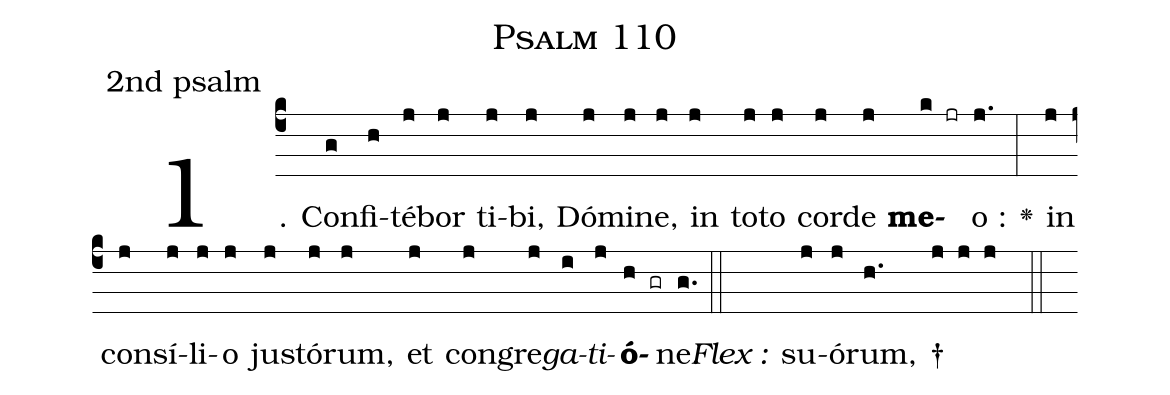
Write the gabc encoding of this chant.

name: Psalm 110;
office-part: 2nd psalm;
def-m1:\ifx\breakbeforeflex\undefined\else;
def-m2:\fi;
%%
% The syntax in this part is called gabc. Please refer to http://home.gna.org/gregorio/gabc/#basis

(c4)1. C{o}n(g)fi(h)té(j)bor(j) ti(j)bi,(j) Dó(j)mi(j)ne,(j) in(j) to(j)to(j) cor(j)de(j) <b>me</b>(k jr)o :(j.) <v>\greheightstar</v>(:) in(j) con(j)sí(j)li(j)o(j) ju(j)stó(j)rum,(j) et(j) con(j)gre(j)<i>ga</i>(i)<i>ti</i>(j)<b>ó</b>(h gr)ne.(g.) (::[em1]z[em2])
<i>Flex :</i>() su(j)ó(j)rum,(h.) †(j j j ::)

%E(j) u(j) o(i) u(j) a(h) e.(g.)(::)

%Mediant of 1 accent
%Termination of 1 accent with 2 preperatory syllables
